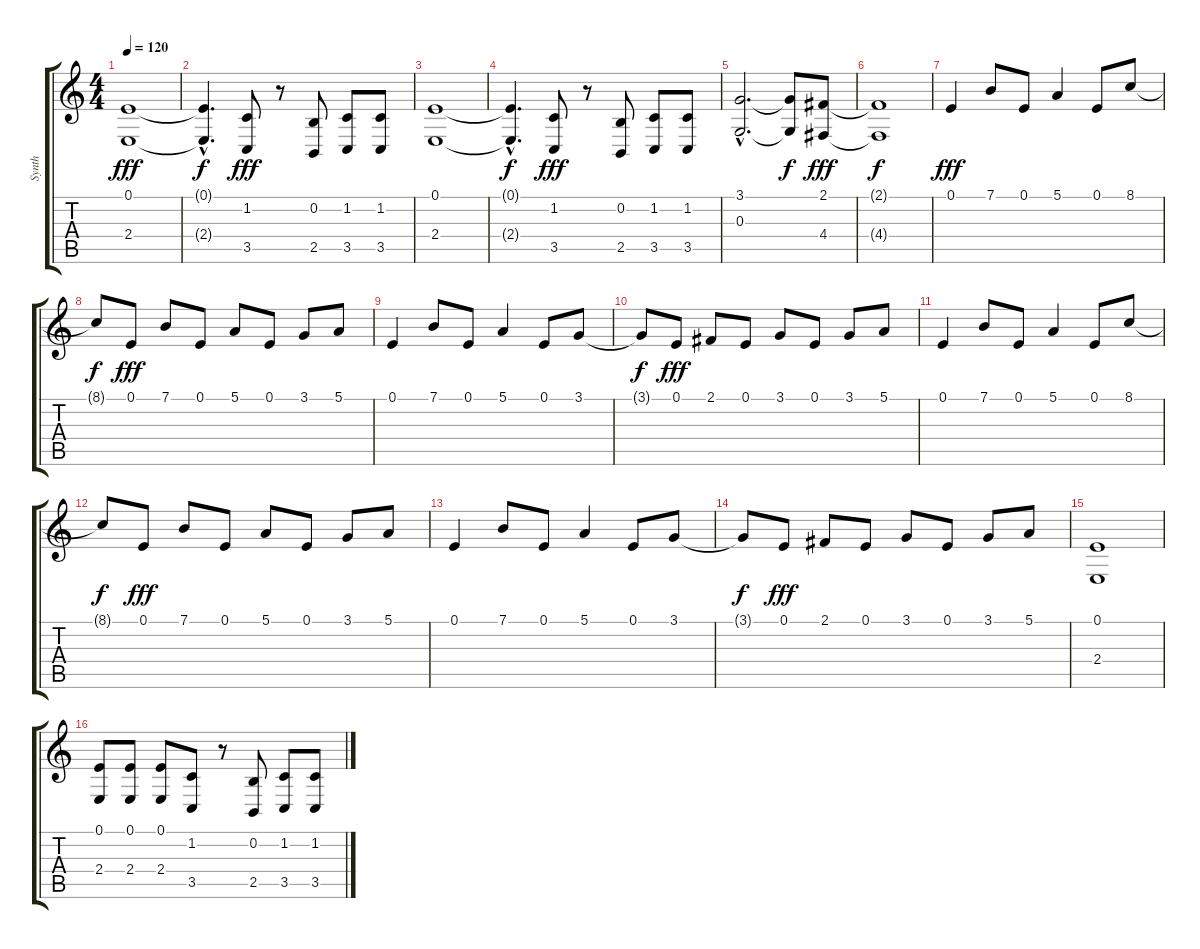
\track ("Synth" "Synth") {instrument reedorgan}
\staff {score tabs}
\tuning (E4 B3 G3 D3 A2 E2) {hide}
\ts (4 4)
\tempo 120
\clef g2
\ks c
(0.1 2.4).1{dy fff} |
(0.1{hac t} 2.4{hac t}).4{d dy f} (1.2 3.5).8{dy fff} r.8 (0.2 2.5).8 (1.2 3.5).8 (1.2 3.5).8 |
(0.1 2.4).1 |
(0.1{hac t} 2.4{hac t}).4{d dy f} (1.2 3.5).8{dy fff} r.8 (0.2 2.5).8 (1.2 3.5).8 (1.2 3.5).8 |
(3.1{hac} 0.3{hac}).2{d} (3.1{t} 0.3{t}).8{dy f} (2.1 4.4).8{dy fff} |
(2.1{t} 4.4{t}).1{dy f} |
0.1.4{dy fff} 7.1.8 0.1.8 5.1.4 0.1.8 8.1.8 |
8.1{t}.8{dy f} 0.1.8{dy fff} 7.1.8 0.1.8 5.1.8 0.1.8 3.1.8 5.1.8 |
0.1.4 7.1.8 0.1.8 5.1.4 0.1.8 3.1.8 |
3.1{t}.8{dy f} 0.1.8{dy fff} 2.1.8 0.1.8 3.1.8 0.1.8 3.1.8 5.1.8 |
0.1.4 7.1.8 0.1.8 5.1.4 0.1.8 8.1.8 |
8.1{t}.8{dy f} 0.1.8{dy fff} 7.1.8 0.1.8 5.1.8 0.1.8 3.1.8 5.1.8 |
0.1.4 7.1.8 0.1.8 5.1.4 0.1.8 3.1.8 |
3.1{t}.8{dy f} 0.1.8{dy fff} 2.1.8 0.1.8 3.1.8 0.1.8 3.1.8 5.1.8 |
(0.1 2.4).1 |
(0.1 2.4).8 (0.1 2.4).8 (0.1 2.4).8 (1.2 3.5).8 r.8 (0.2 2.5).8 (1.2 3.5).8 (1.2 3.5).8
